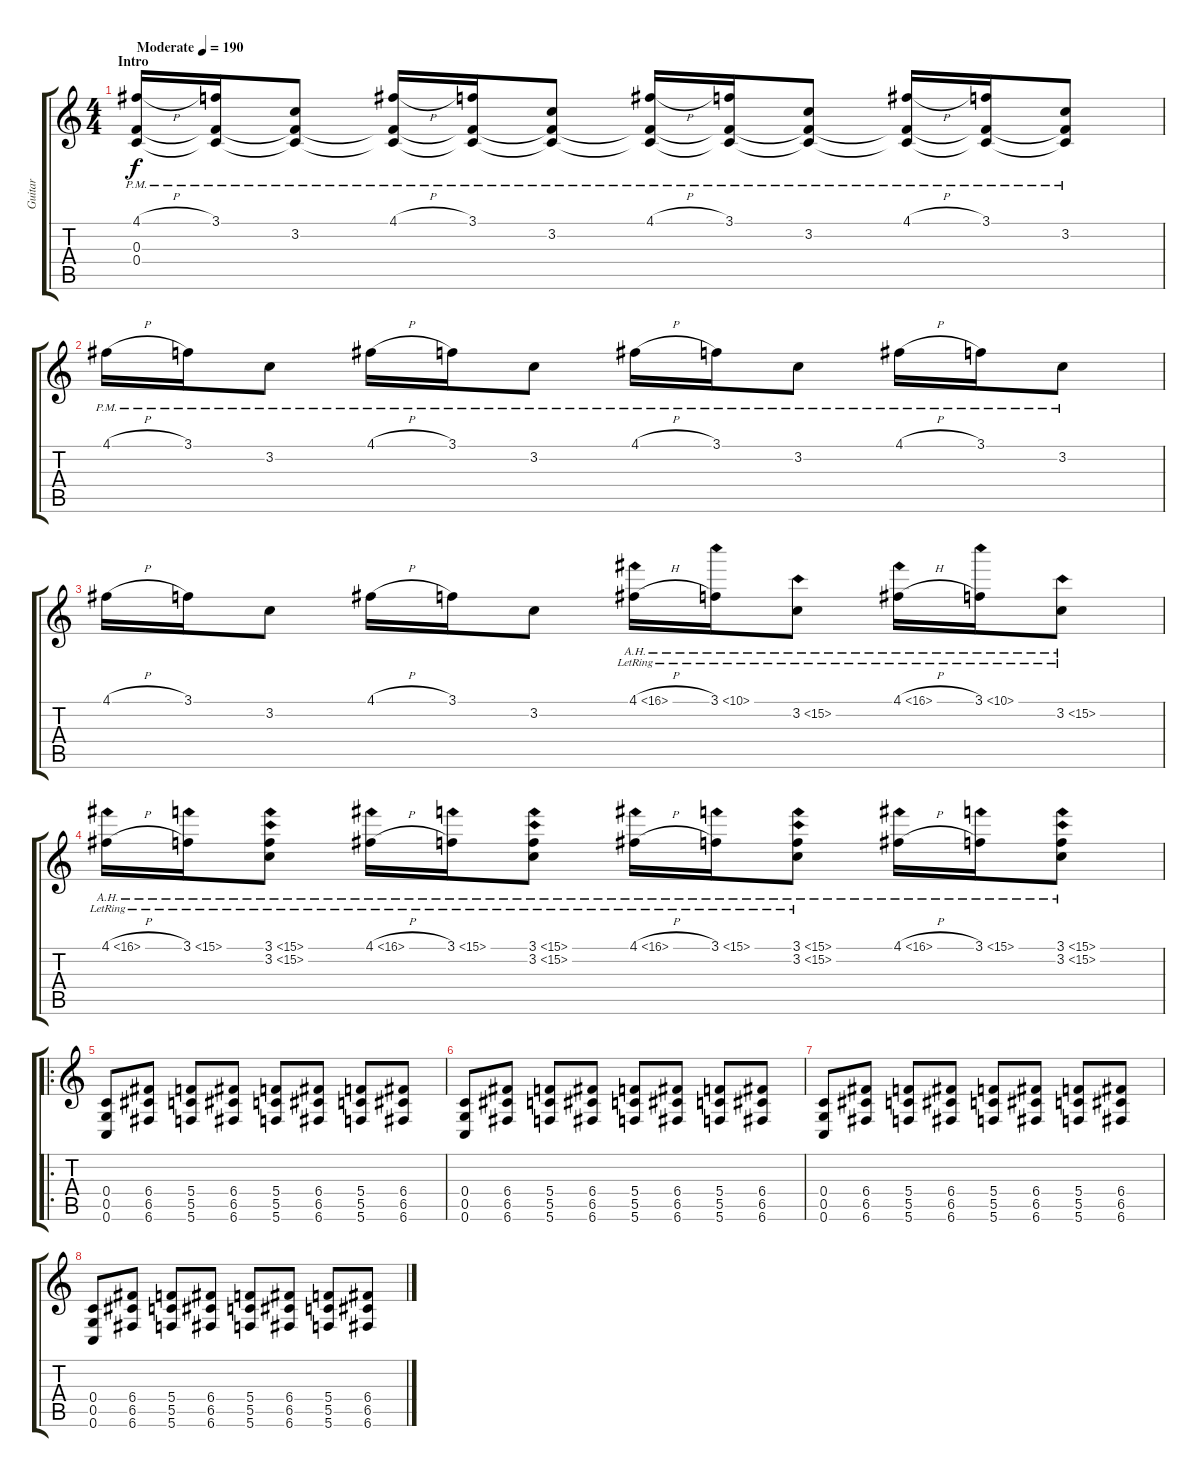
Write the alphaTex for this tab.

\track ("Guitar" "Guitar") {instrument distortionguitar}
\staff {score tabs}
\tuning (D4 A3 F3 C3 G2 C2) {hide}
\ts (4 4)
\section ("" "Intro")
\tempo (190 "Moderate")
\clef g2
\ks c
(4.1{h pm} 0.3 0.4).16{dy f instrument distortionguitar} (3.1{pm} 0.3{t} 0.4{t}).16 (3.2{pm} 0.3{t} 0.4{t}).8 (4.1{h pm} 0.3{t} 0.4{t}).16 (3.1{pm} 0.3{t} 0.4{t}).16 (3.2{pm} 0.3{t} 0.4{t}).8 (4.1{h pm} 0.3{t} 0.4{t}).16 (3.1{pm} 0.3{t} 0.4{t}).16 (3.2{pm} 0.3{t} 0.4{t}).8 (4.1{h pm} 0.3{t} 0.4{t}).16 (3.1{pm} 0.3{t} 0.4{t}).16 (3.2{pm} 0.3{t} 0.4{t}).8 |
4.1{h pm}.16 3.1{pm}.16 3.2{pm}.8 4.1{h pm}.16 3.1{pm}.16 3.2{pm}.8 4.1{h pm}.16 3.1{pm}.16 3.2{pm}.8 4.1{h pm}.16 3.1{pm}.16 3.2{pm}.8 |
4.1{h}.16 3.1.16 3.2.8 4.1{h}.16 3.1.16 3.2.8 4.1{ah 12 h lr}.16 3.1{ah 7 lr}.16 3.2{ah 12 lr}.8 4.1{ah 12 h lr}.16 3.1{ah 7 lr}.16 3.2{ah 12 lr}.8 |
4.1{ah 12 h lr}.16 3.1{ah 12 lr}.16 (3.1{ah 12 lr} 3.2{ah 12 lr}).8 4.1{ah 12 h lr}.16 3.1{ah 12 lr}.16 (3.1{ah 12 lr} 3.2{ah 12 lr}).8 4.1{ah 12 h lr}.16 3.1{ah 12 lr}.16 (3.1{ah 12 lr} 3.2{ah 12 lr}).8 4.1{ah 12 h}.16 3.1{ah 12}.16 (3.1{ah 12} 3.2{ah 12}).8 |
\ro
(0.4 0.5 0.6).8 (6.4 6.5 6.6).8 (5.4 5.5 5.6).8 (6.4 6.5 6.6).8 (5.4 5.5 5.6).8 (6.4 6.5 6.6).8 (5.4 5.5 5.6).8 (6.4 6.5 6.6).8 |
(0.4 0.5 0.6).8 (6.4 6.5 6.6).8 (5.4 5.5 5.6).8 (6.4 6.5 6.6).8 (5.4 5.5 5.6).8 (6.4 6.5 6.6).8 (5.4 5.5 5.6).8 (6.4 6.5 6.6).8 |
(0.4 0.5 0.6).8 (6.4 6.5 6.6).8 (5.4 5.5 5.6).8 (6.4 6.5 6.6).8 (5.4 5.5 5.6).8 (6.4 6.5 6.6).8 (5.4 5.5 5.6).8 (6.4 6.5 6.6).8 |
(0.4 0.5 0.6).8 (6.4 6.5 6.6).8 (5.4 5.5 5.6).8 (6.4 6.5 6.6).8 (5.4 5.5 5.6).8 (6.4 6.5 6.6).8 (5.4 5.5 5.6).8 (6.4 6.5 6.6).8
